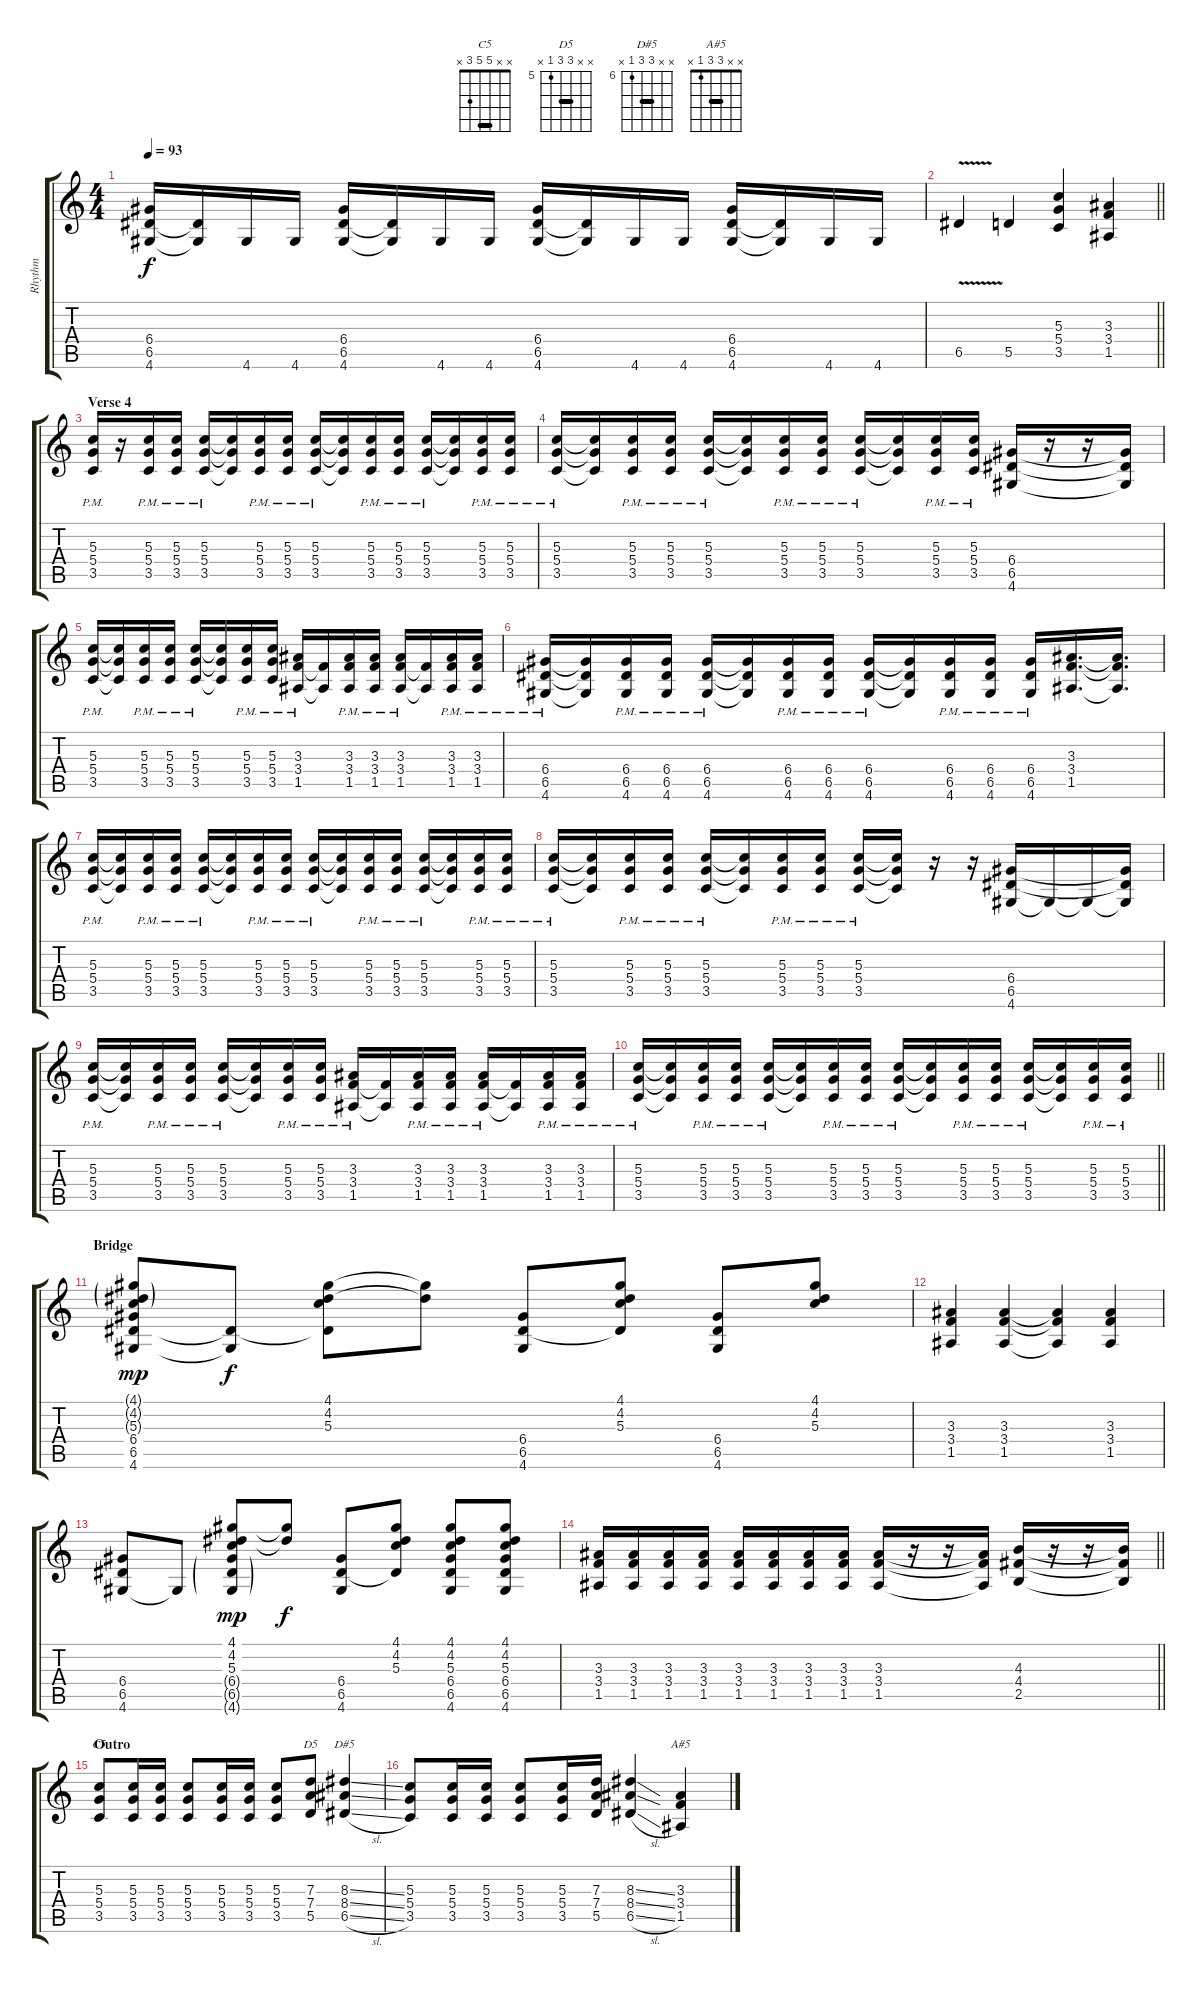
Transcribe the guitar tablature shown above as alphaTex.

\track ("Rhythm" "Rhythm") {instrument overdrivenguitar}
\staff {score tabs}
\tuning (E4 B3 G3 D3 A2 E2) {hide}
\chord ("C5" x x 5 5 3 x) {barre 5}
\chord ("D5" x x 7 7 5 x) {firstfret 5 barre 7}
\chord ("D#5" x x 8 8 6 x) {firstfret 6 barre 8}
\chord ("A#5" x x 3 3 1 x) {barre 3}
\ts (4 4)
\tempo 93
\clef g2
\ks c
(6.4 6.5 4.6).16{dy f volume 12} (6.5{t} 4.6{t}).16 4.6.16 4.6.16 (6.4 6.5 4.6).16 (6.5{t} 4.6{t}).16 4.6.16 4.6.16 (6.4 6.5 4.6).16 (6.5{t} 4.6{t}).16 4.6.16 4.6.16 (6.4 6.5 4.6).16 (6.5{t} 4.6{t}).16 4.6.16 4.6.16 |
\barLineRight lightlight
6.5{v}.4 5.5.4 (5.3 5.4 3.5).4 (3.3 3.4 1.5).4 |
\section ("" "Verse 4")
(5.3{pm} 5.4{pm} 3.5{pm}).16 r.16 (5.3{pm} 5.4{pm} 3.5{pm}).16 (5.3{pm} 5.4{pm} 3.5{pm}).16 (5.3{pm} 5.4{pm} 3.5{pm}).16 (5.3{t} 5.4{t} 3.5{t}).16 (5.3{pm} 5.4{pm} 3.5{pm}).16 (5.3{pm} 5.4{pm} 3.5{pm}).16 (5.3{pm} 5.4{pm} 3.5{pm}).16 (5.3{t} 5.4{t} 3.5{t}).16 (5.3{pm} 5.4{pm} 3.5{pm}).16 (5.3{pm} 5.4{pm} 3.5{pm}).16 (5.3{pm} 5.4{pm} 3.5{pm}).16 (5.3{t} 5.4{t} 3.5{t}).16 (5.3{pm} 5.4{pm} 3.5{pm}).16 (5.3{pm} 5.4{pm} 3.5{pm}).16 |
(5.3{pm} 5.4{pm} 3.5{pm}).16 (5.3{t} 5.4{t} 3.5{t}).16 (5.3{pm} 5.4{pm} 3.5{pm}).16 (5.3{pm} 5.4{pm} 3.5{pm}).16 (5.3{pm} 5.4{pm} 3.5{pm}).16 (5.3{t} 5.4{t} 3.5{t}).16 (5.3{pm} 5.4{pm} 3.5{pm}).16 (5.3{pm} 5.4{pm} 3.5{pm}).16 (5.3{pm} 5.4{pm} 3.5{pm}).16 (5.3{t} 5.4{t} 3.5{t}).16 (5.3{pm} 5.4{pm} 3.5{pm}).16 (5.3{pm} 5.4{pm} 3.5{pm}).16 (6.4 6.5 4.6).16 r.16 r.16 (6.4{t} 6.5{t} 4.6{t}).16 |
(5.3{pm} 5.4{pm} 3.5{pm}).16 (5.3{t} 5.4{t} 3.5{t}).16 (5.3{pm} 5.4{pm} 3.5{pm}).16 (5.3{pm} 5.4{pm} 3.5{pm}).16 (5.3{pm} 5.4{pm} 3.5{pm}).16 (5.3{t} 5.4{t} 3.5{t}).16 (5.3{pm} 5.4{pm} 3.5{pm}).16 (5.3{pm} 5.4{pm} 3.5{pm}).16 (3.3{pm} 3.4{pm} 1.5{pm}).16 (3.4{t} 1.5{t}).16 (3.3{pm} 3.4{pm} 1.5{pm}).16 (3.3{pm} 3.4{pm} 1.5{pm}).16 (3.3{pm} 3.4{pm} 1.5{pm}).16 (3.4{t} 1.5{t}).16 (3.3{pm} 3.4{pm} 1.5{pm}).16 (3.3{pm} 3.4{pm} 1.5{pm}).16 |
(6.4{pm} 6.5{pm} 4.6{pm}).16 (6.4{t} 6.5{t} 4.6{t}).16 (6.4{pm} 6.5{pm} 4.6{pm}).16 (6.4{pm} 6.5{pm} 4.6{pm}).16 (6.4{pm} 6.5{pm} 4.6{pm}).16 (6.4{t} 6.5{t} 4.6{t}).16 (6.4{pm} 6.5{pm} 4.6{pm}).16 (6.4{pm} 6.5{pm} 4.6{pm}).16 (6.4{pm} 6.5{pm} 4.6{pm}).16 (6.4{t} 6.5{t} 4.6{t}).16 (6.4{pm} 6.5{pm} 4.6{pm}).16 (6.4{pm} 6.5{pm} 4.6{pm}).16 (6.4{pm} 6.5{pm} 4.6{pm}).16 (3.3 3.4 1.5).16{d} (3.3{t} 3.4{t} 1.5{t}).16{d} |
(5.3{pm} 5.4{pm} 3.5{pm}).16 (5.3{t} 5.4{t} 3.5{t}).16 (5.3{pm} 5.4{pm} 3.5{pm}).16 (5.3{pm} 5.4{pm} 3.5{pm}).16 (5.3{pm} 5.4{pm} 3.5{pm}).16 (5.3{t} 5.4{t} 3.5{t}).16 (5.3{pm} 5.4{pm} 3.5{pm}).16 (5.3{pm} 5.4{pm} 3.5{pm}).16 (5.3{pm} 5.4{pm} 3.5{pm}).16 (5.3{t} 5.4{t} 3.5{t}).16 (5.3{pm} 5.4{pm} 3.5{pm}).16 (5.3{pm} 5.4{pm} 3.5{pm}).16 (5.3{pm} 5.4{pm} 3.5{pm}).16 (5.3{t} 5.4{t} 3.5{t}).16 (5.3{pm} 5.4{pm} 3.5{pm}).16 (5.3{pm} 5.4{pm} 3.5{pm}).16 |
(5.3{pm} 5.4{pm} 3.5{pm}).16 (5.3{t} 5.4{t} 3.5{t}).16 (5.3{pm} 5.4{pm} 3.5{pm}).16 (5.3{pm} 5.4{pm} 3.5{pm}).16 (5.3{pm} 5.4{pm} 3.5{pm}).16 (5.3{t} 5.4{t} 3.5{t}).16 (5.3{pm} 5.4{pm} 3.5{pm}).16 (5.3{pm} 5.4{pm} 3.5{pm}).16 (5.3{pm} 5.4{pm} 3.5{pm}).16 (5.3{t} 5.4{t} 3.5{t}).16 r.16 r.16 (6.4 6.5 4.6).16 4.6{t}.16 4.6{t}.16 (6.4{t} 6.5{t} 4.6{t}).16 |
(5.3{pm} 5.4{pm} 3.5{pm}).16 (5.3{t} 5.4{t} 3.5{t}).16 (5.3{pm} 5.4{pm} 3.5{pm}).16 (5.3{pm} 5.4{pm} 3.5{pm}).16 (5.3{pm} 5.4{pm} 3.5{pm}).16 (5.3{t} 5.4{t} 3.5{t}).16 (5.3{pm} 5.4{pm} 3.5{pm}).16 (5.3{pm} 5.4{pm} 3.5{pm}).16 (3.3{pm} 3.4{pm} 1.5{pm}).16 (3.4{t} 1.5{t}).16 (3.3{pm} 3.4{pm} 1.5{pm}).16 (3.3{pm} 3.4{pm} 1.5{pm}).16 (3.3{pm} 3.4{pm} 1.5{pm}).16 (3.4{t} 1.5{t}).16 (3.3{pm} 3.4{pm} 1.5{pm}).16 (3.3{pm} 3.4{pm} 1.5{pm}).16 |
\barLineRight lightlight
(5.3{pm} 5.4{pm} 3.5{pm}).16 (5.3{t} 5.4{t} 3.5{t}).16 (5.3{pm} 5.4{pm} 3.5{pm}).16 (5.3{pm} 5.4{pm} 3.5{pm}).16 (5.3{pm} 5.4{pm} 3.5{pm}).16 (5.3{t} 5.4{t} 3.5{t}).16 (5.3{pm} 5.4{pm} 3.5{pm}).16 (5.3{pm} 5.4{pm} 3.5{pm}).16 (5.3{pm} 5.4{pm} 3.5{pm}).16 (5.3{t} 5.4{t} 3.5{t}).16 (5.3{pm} 5.4{pm} 3.5{pm}).16 (5.3{pm} 5.4{pm} 3.5{pm}).16 (5.3{pm} 5.4{pm} 3.5{pm}).16 (5.3{t} 5.4{t} 3.5{t}).16 (5.3{pm} 5.4{pm} 3.5{pm}).16 (5.3{pm} 5.4{pm} 3.5{pm}).16 |
\section ("" "Bridge")
(4.1{g} 4.2{g} 5.3{g} 6.4 6.5 4.6).8{dy mp} (6.5{t} 4.6{t}).8{dy f} (4.1 4.2 5.3 6.5{t}).8 (4.1{t} 4.2{t}).8 (6.4 6.5 4.6).8 (4.1 4.2 5.3 6.5{t}).8 (6.4 6.5 4.6).8 (4.1 4.2 5.3).8 |
(3.3 3.4 1.5).4 (3.3 3.4 1.5).4 (3.3{t} 3.4{t} 1.5{t}).4 (3.3 3.4 1.5).4 |
(6.4 6.5 4.6).8 4.6{t}.8 (4.1 4.2 5.3 6.4{g} 6.5{g} 4.6{g}).8{dy mp} (4.1{t} 4.2{t}).8{dy f} (6.4 6.5 4.6).8 (4.1 4.2 5.3 6.5{t}).8 (4.1 4.2 5.3 6.4 6.5 4.6).8 (4.1 4.2 5.3 6.4 6.5 4.6).8 |
\barLineRight lightlight
(3.3 3.4 1.5).16 (3.3 3.4 1.5).16 (3.3 3.4 1.5).16 (3.3 3.4 1.5).16 (3.3 3.4 1.5).16 (3.3 3.4 1.5).16 (3.3 3.4 1.5).16 (3.3 3.4 1.5).16 (3.3 3.4 1.5).16 r.16 r.16 (3.3{t} 3.4{t} 1.5{t}).16 (4.3 4.4 2.5).16 r.16 r.16 (4.3{t} 4.4{t} 2.5{t}).16 |
\section ("" "Outro")
(5.3 5.4 3.5).8{ch "C5"} (5.3 5.4 3.5).16 (5.3 5.4 3.5).16 (5.3 5.4 3.5).8 (5.3 5.4 3.5).16 (5.3 5.4 3.5).16 (5.3 5.4 3.5).8 (7.3 7.4 5.5).8{ch "D5"} (8.3{ss} 8.4{ss} 6.5{sl}).4{ch "D#5"} |
(5.3 5.4 3.5).8 (5.3 5.4 3.5).16 (5.3 5.4 3.5).16 (5.3 5.4 3.5).8 (5.3 5.4 3.5).16 (7.3 7.4 5.5).16 (8.3{ss} 8.4{ss} 6.5{sl}).4 (3.3 3.4 1.5).4{ch "A#5"}
